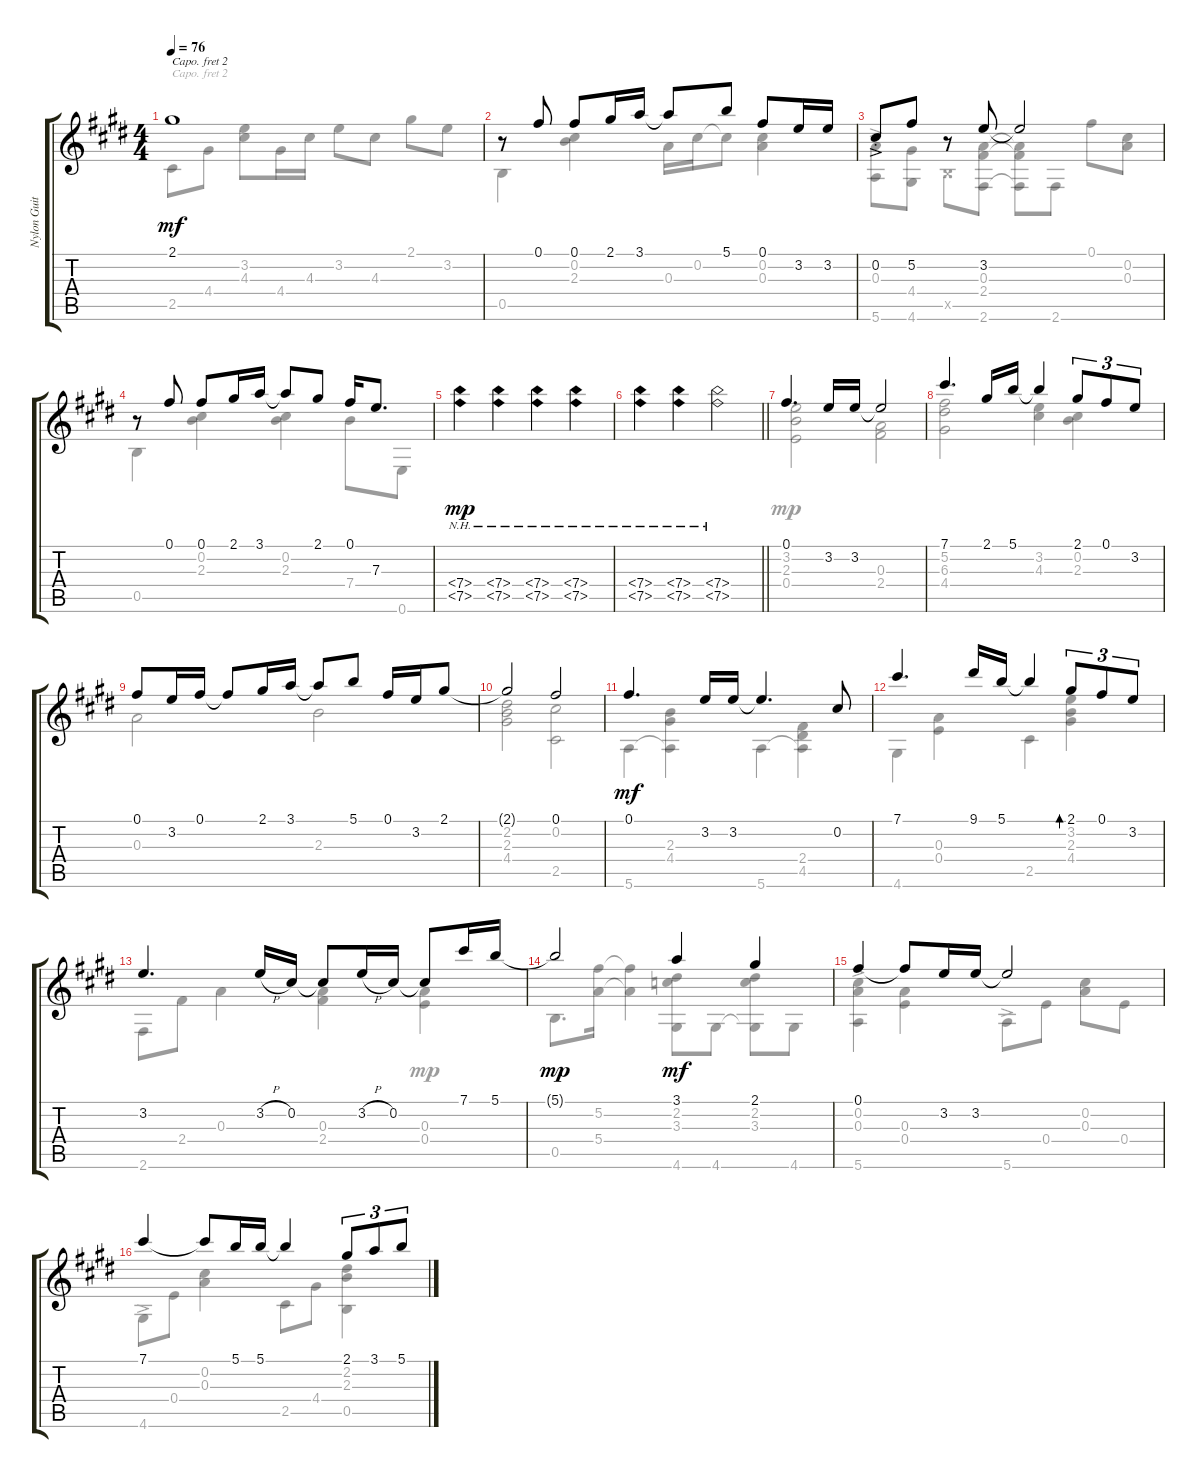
\track ("Nylon Guitar" "Nylon Guit") {mute instrument acousticguitarnylon}
\staff {score tabs}
\capo 2
\tuning (E4 B3 G3 D3 A2 D2) {hide}
\voice
\ts (4 4)
\tempo 76
\clef g2
\ks e
2.1{t}.1{dy mf} |
r.8 0.1.8 0.1.8 2.1.16 3.1.16 3.1{t}.8 5.1.8 0.1.8 3.2.16 3.2.16 |
0.2{ac st}.8 5.2.8 r.8 3.2.8 3.2{t}.2 |
r.8 0.1.8 0.1.8 2.1.16 3.1.16 3.1{t}.8 2.1.8 0.1.16 7.3.8{d} |
(7.4{nh} 7.5{nh}).4{dy mp} (7.4{nh} 7.5{nh}).4 (7.4{nh} 7.5{nh}).4 (7.4{nh} 7.5{nh}).4 |
\barLineRight lightlight
(7.4{nh} 7.5{nh}).4 (7.4{nh} 7.5{nh}).4 (7.4{nh} 7.5{nh}).2 |
0.1.4{d} 3.2.16 3.2.16 3.2{t}.2 |
7.1.4{d} 2.1.16 5.1.16 5.1{t}.4 2.1.8{tu (3 2)} 0.1.8{tu (3 2)} 3.2.8{tu (3 2)} |
0.1.8 3.2.16 0.1.16 0.1{t}.8 2.1.16 3.1.16 3.1{t}.8 5.1.8 0.1.16 3.2.16 2.1.8 |
2.1{t}.2 0.1.2 |
0.1.4{d dy mf} 3.2.16 3.2.16 3.2{t}.4{d} 0.2.8 |
7.1.4{d} 9.1.16 5.1.16 5.1{t}.4 2.1.8{tu (3 2) bd 30} 0.1.8{tu (3 2)} 3.2.8{tu (3 2)} |
3.2.4{d} 3.2{h}.16 0.2.16 0.2{t}.8 3.2{h}.16 0.2.16 0.2{t}.8 7.1.16 5.1.16 |
5.1{t}.2{dy mp} 3.1.4{dy mf} 2.1.4 |
0.1.4 0.1{t}.8 3.2.16 3.2.16 3.2{t}.2 |
7.1.4 7.1{t}.8 5.1.16 5.1.16 5.1{t}.4 2.1.8{tu (3 2)} 3.1.8{tu (3 2)} 5.1.8{tu (3 2)}
\voice
\clef g2
\ottava regular
\simile none
\ks e
2.5.8{dy mf} 4.4.8 (3.2 4.3).8 4.4.16 4.3.16 3.2.8 4.3.8 2.1.8 3.2.8 |
0.5.4 (0.2 2.3).4 0.3.16 0.2.16 0.2{t}.8 (0.2 0.3).4 |
(0.3{ac st} 5.6{ac st}).8 (4.4 4.6).8 0.5{x}.8 (0.3 2.4 2.6).8 (0.3{t} 2.4{t} 2.6{t}).8 2.6.8 0.1.8 (0.2 0.3).8 |
0.5.4 (0.2 2.3).4 (0.2 2.3).4 7.4.8 0.6.8 |
|
\barLineRight lightlight
|
(3.2 2.3 0.4).2{dy mp} (0.3 2.4).2 |
(5.2 6.3 4.4).2 (3.2 4.3).4 (0.2 2.3).4 |
0.3.2 2.3.2 |
(2.2 2.3 4.4).2 (0.2 2.5).2 |
5.6.4{dy mf} (2.3 4.4 5.6{t}).4 5.6.4 (2.4 4.5 5.6{t}).4 |
4.6.4 (0.3 0.4).4 2.5.4 (3.2 2.3 4.4).4 |
2.6.8 2.4.8 0.3.4 (0.3 2.4).4 (0.3 0.4).4{dy mp} |
0.5.8{d} (5.2 5.4).16 (5.2{t} 5.4{t}).4 (2.2 3.3 4.6).8 4.6.8 (2.2 3.3 4.6{t}).8 4.6.8 |
(0.2 0.3 5.6{ac}).4 (0.3 0.4).4 5.6{ac}.8 0.4.8 (0.2 0.3).8 0.4.8 |
4.6{ac}.8 0.4.8 (0.2 0.3).4 2.5.8 4.4.8 (2.2 2.3 0.5).4
